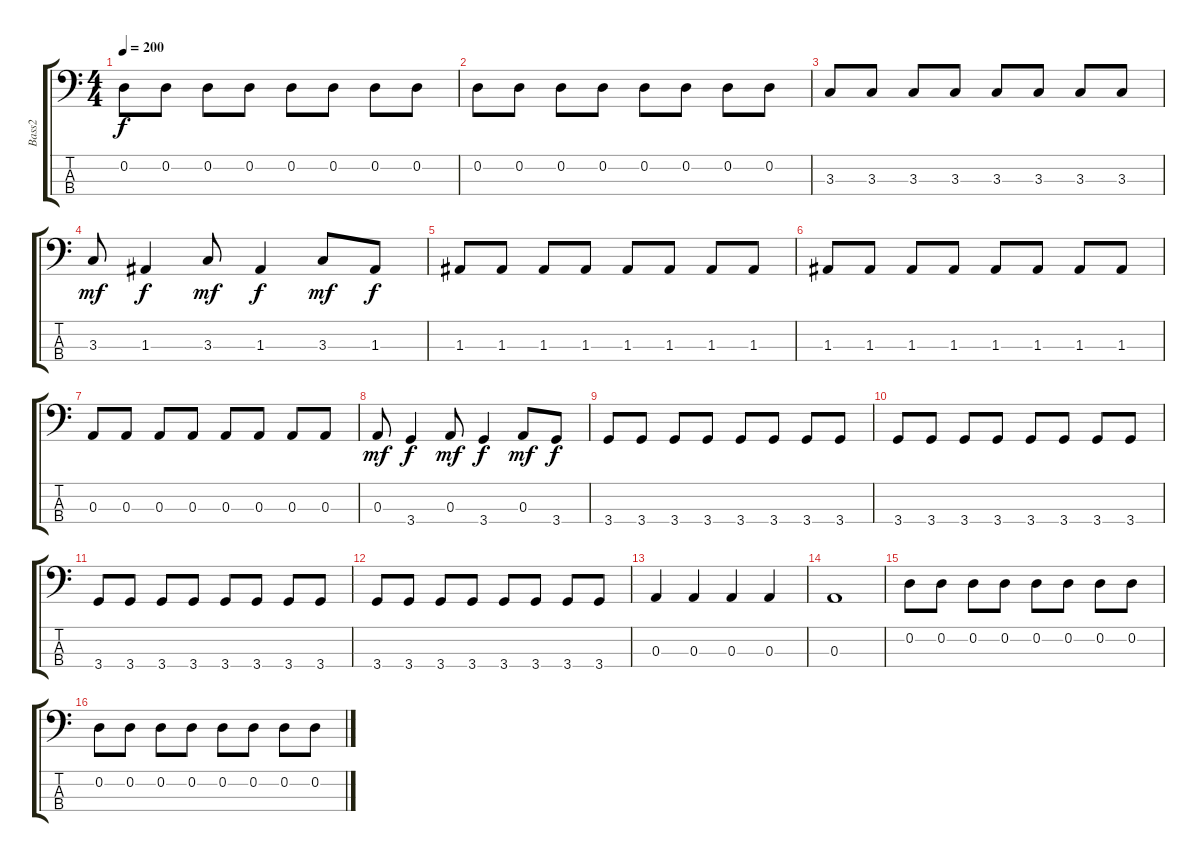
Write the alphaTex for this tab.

\track ("Bass2" "Bass2") {instrument electricbassfinger}
\staff {score tabs}
\tuning (G2 D2 A1 E1) {hide}
\ts (4 4)
\tempo 200
\clef f4
\ks c
0.2.8{dy f} 0.2.8 0.2.8 0.2.8 0.2.8 0.2.8 0.2.8 0.2.8 |
0.2.8 0.2.8 0.2.8 0.2.8 0.2.8 0.2.8 0.2.8 0.2.8 |
3.3.8 3.3.8 3.3.8 3.3.8 3.3.8 3.3.8 3.3.8 3.3.8 |
3.3.8{dy mf} 1.3.4{dy f} 3.3.8{dy mf} 1.3.4{dy f} 3.3.8{dy mf} 1.3.8{dy f} |
1.3.8 1.3.8 1.3.8 1.3.8 1.3.8 1.3.8 1.3.8 1.3.8 |
1.3.8 1.3.8 1.3.8 1.3.8 1.3.8 1.3.8 1.3.8 1.3.8 |
0.3.8 0.3.8 0.3.8 0.3.8 0.3.8 0.3.8 0.3.8 0.3.8 |
0.3.8{dy mf} 3.4.4{dy f} 0.3.8{dy mf} 3.4.4{dy f} 0.3.8{dy mf} 3.4.8{dy f} |
3.4.8 3.4.8 3.4.8 3.4.8 3.4.8 3.4.8 3.4.8 3.4.8 |
3.4.8 3.4.8 3.4.8 3.4.8 3.4.8 3.4.8 3.4.8 3.4.8 |
3.4.8 3.4.8 3.4.8 3.4.8 3.4.8 3.4.8 3.4.8 3.4.8 |
3.4.8 3.4.8 3.4.8 3.4.8 3.4.8 3.4.8 3.4.8 3.4.8 |
0.3.4 0.3.4 0.3.4 0.3.4 |
0.3.1 |
0.2.8 0.2.8 0.2.8 0.2.8 0.2.8 0.2.8 0.2.8 0.2.8 |
0.2.8 0.2.8 0.2.8 0.2.8 0.2.8 0.2.8 0.2.8 0.2.8
